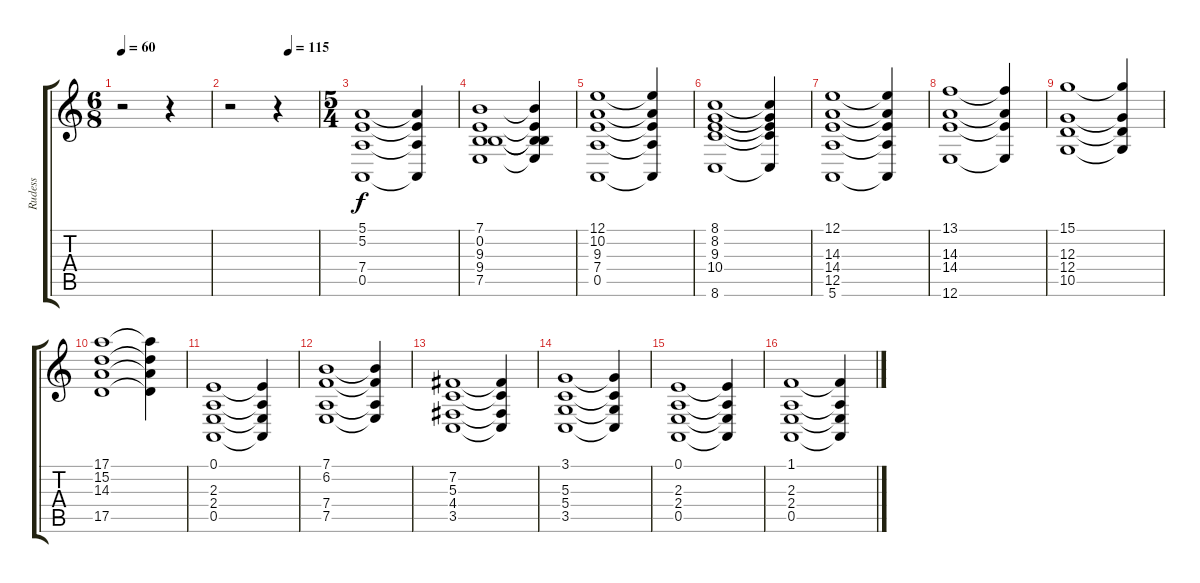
\track ("Rudess" "Rudess") {instrument fx3crystal}
\staff {score tabs}
\tuning (E4 B3 G3 D3 A2 E2) {hide}
\ts (6 8)
\tempo 60
\clef g2
\ks c
r.2{dy f} r.4 |
\tempo (115 0.6666666666666666)
r.2 r.4 |
\ts (5 4)
(5.1 5.2 7.4 0.5).1{volume 10 instrument stringensemble1} (5.1{t} 5.2{t} 7.4{t} 0.5{t}).4 |
(7.1 0.2 9.3 9.4 7.5).1 (7.1{t} 0.2{t} 9.3{t} 9.4{t} 7.5{t}).4 |
(12.1 10.2 9.3 7.4 0.5).1 (12.1{t} 10.2{t} 9.3{t} 7.4{t} 0.5{t}).4 |
(8.1 8.2 9.3 10.4 8.6).1 (8.1{t} 8.2{t} 9.3{t} 10.4{t} 8.6{t}).4 |
(12.1 14.3 14.4 12.5 5.6).1 (12.1{t} 14.3{t} 14.4{t} 12.5{t} 5.6{t}).4 |
(13.1 14.3 14.4 12.6).1 (13.1{t} 14.3{t} 14.4{t} 12.6{t}).4 |
(15.1 12.3 12.4 10.5).1 (15.1{t} 12.3{t} 12.4{t} 10.5{t}).4 |
(17.1 15.2 14.3 17.5).1 (17.1{t} 15.2{t} 14.3{t} 17.5{t}).4 |
(0.1 2.3 2.4 0.5).1 (0.1{t} 2.3{t} 2.4{t} 0.5{t}).4 |
(7.1 6.2 7.4 7.5).1 (7.1{t} 6.2{t} 7.4{t} 7.5{t}).4 |
(7.2 5.3 4.4 3.5).1 (7.2{t} 5.3{t} 4.4{t} 3.5{t}).4 |
(3.1 5.3 5.4 3.5).1 (3.1{t} 5.3{t} 5.4{t} 3.5{t}).4 |
(0.1 2.3 2.4 0.5).1 (0.1{t} 2.3{t} 2.4{t} 0.5{t}).4 |
(1.1 2.3 2.4 0.5).1 (1.1{t} 2.3{t} 2.4{t} 0.5{t}).4
